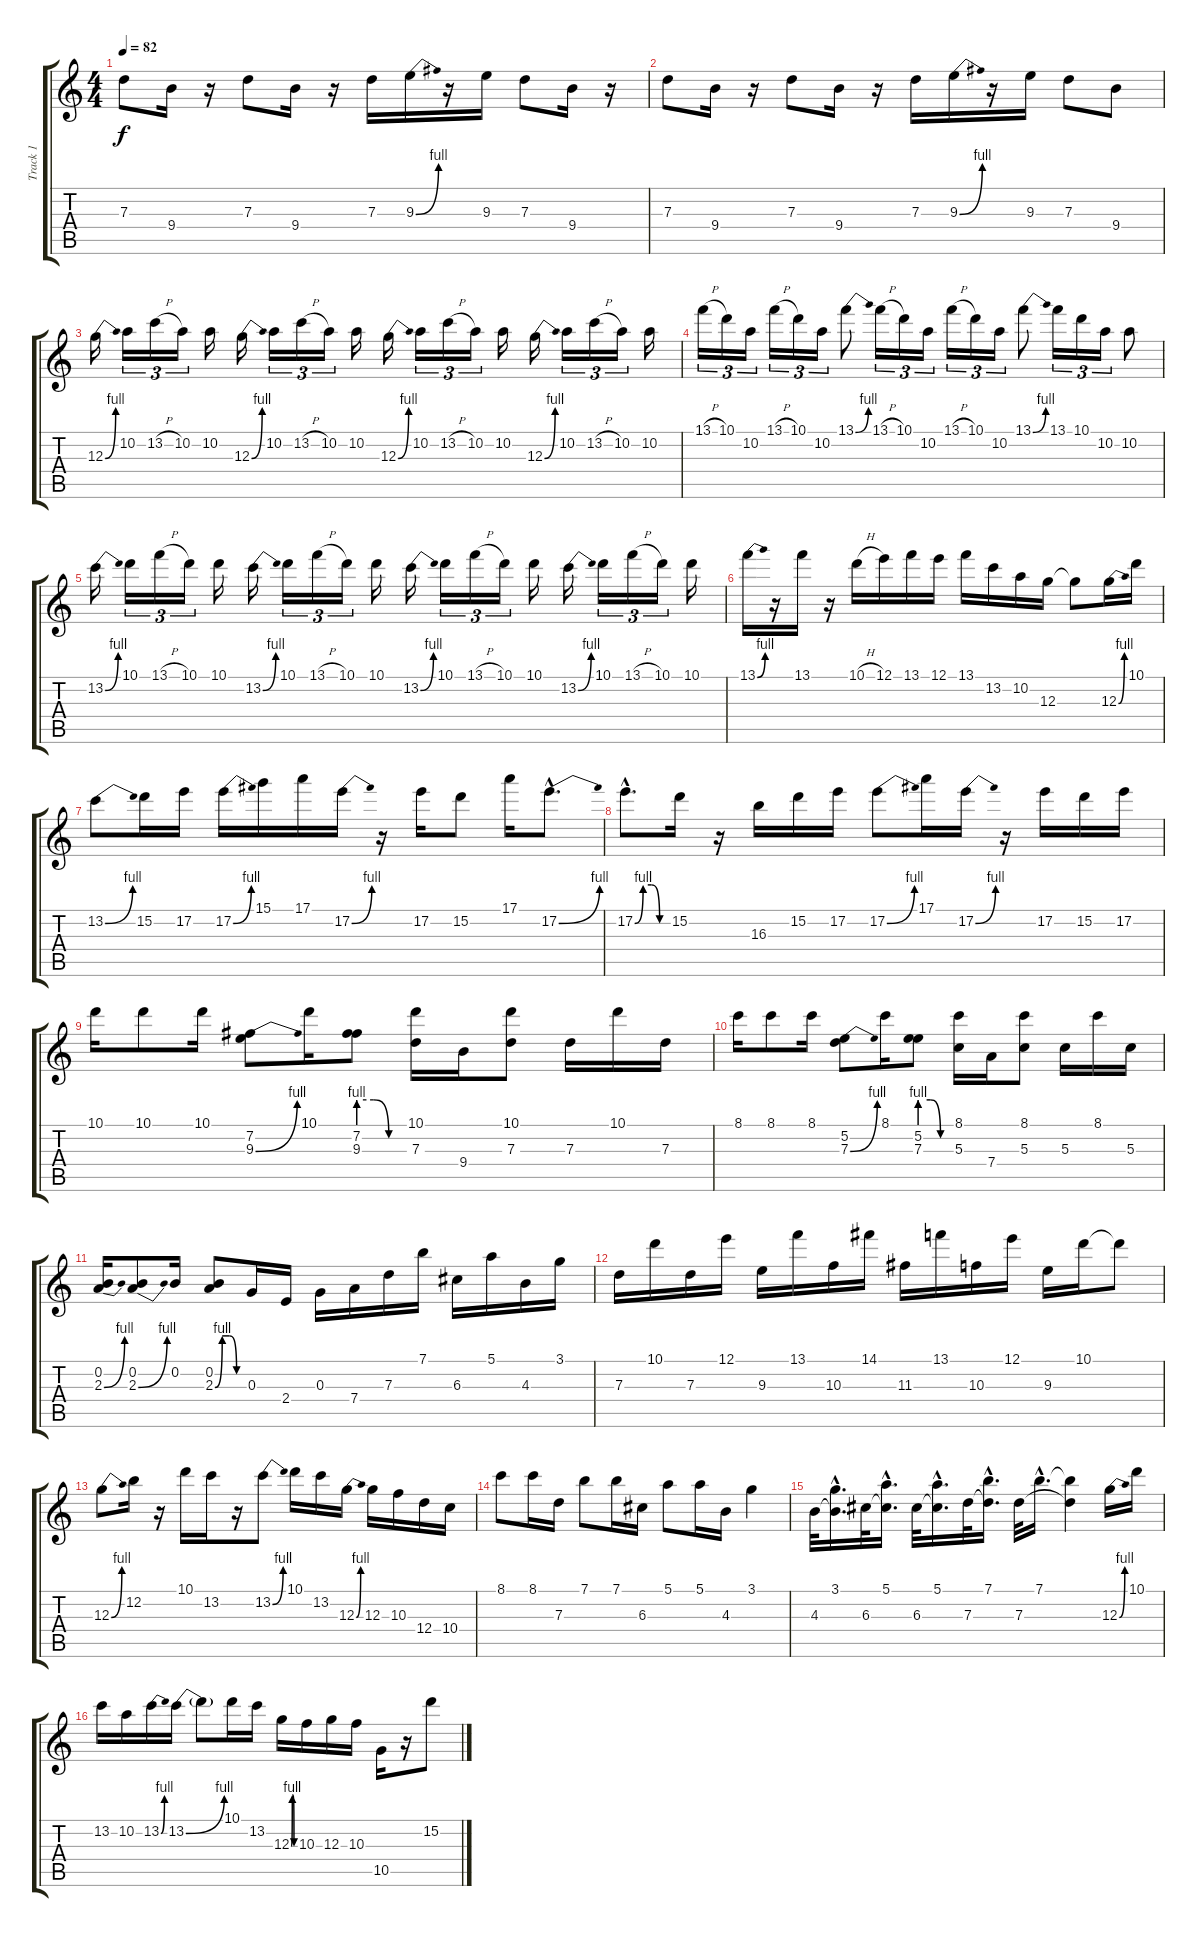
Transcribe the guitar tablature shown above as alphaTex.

\track ("Track 1" "Track 1") {instrument overdrivenguitar}
\staff {score tabs}
\tuning (E4 B3 G3 D3 A2 E2) {hide}
\ts (4 4)
\tempo 82
\clef g2
\ks c
7.3.8{dy f} 9.4.16 r.16 7.3.8 9.4.16 r.16 7.3.16 9.3{be (bend 0 0 60 4)}.16 r.16 9.3.16 7.3.8 9.4.16 r.16 |
7.3.8 9.4.16 r.16 7.3.8 9.4.16 r.16 7.3.16 9.3{be (bend 0 0 60 4)}.16 r.16 9.3.16 7.3.8 9.4.8 |
12.3{be (bend 0 0 60 4)}.16 10.2.16{tu (3 2)} 13.2{h}.16{tu (3 2)} 10.2.16{tu (3 2)} 10.2.16 12.3{be (bend 0 0 60 4)}.16 10.2.16{tu (3 2)} 13.2{h}.16{tu (3 2)} 10.2.16{tu (3 2)} 10.2.16 12.3{be (bend 0 0 60 4)}.16 10.2.16{tu (3 2)} 13.2{h}.16{tu (3 2)} 10.2.16{tu (3 2)} 10.2.16 12.3{be (bend 0 0 60 4)}.16 10.2.16{tu (3 2)} 13.2{h}.16{tu (3 2)} 10.2.16{tu (3 2)} 10.2.16 |
13.1{h}.16{tu (3 2)} 10.1.16{tu (3 2)} 10.2.16{tu (3 2)} 13.1{h}.16{tu (3 2)} 10.1.16{tu (3 2)} 10.2.16{tu (3 2)} 13.1{be (bend 0 0 60 4)}.8 13.1{h}.16{tu (3 2)} 10.1.16{tu (3 2)} 10.2.16{tu (3 2)} 13.1{h}.16{tu (3 2)} 10.1.16{tu (3 2)} 10.2.16{tu (3 2)} 13.1{be (bend 0 0 60 4)}.8 13.1.16{tu (3 2)} 10.1.16{tu (3 2)} 10.2.16{tu (3 2)} 10.2.8 |
13.2{be (bend 0 0 60 4)}.16 10.1.16{tu (3 2)} 13.1{h}.16{tu (3 2)} 10.1.16{tu (3 2)} 10.1.16 13.2{be (bend 0 0 60 4)}.16 10.1.16{tu (3 2)} 13.1{h}.16{tu (3 2)} 10.1.16{tu (3 2)} 10.1.16 13.2{be (bend 0 0 60 4)}.16 10.1.16{tu (3 2)} 13.1{h}.16{tu (3 2)} 10.1.16{tu (3 2)} 10.1.16 13.2{be (bend 0 0 60 4)}.16 10.1.16{tu (3 2)} 13.1{h}.16{tu (3 2)} 10.1.16{tu (3 2)} 10.1.16 |
13.1{be (bend 0 0 60 4)}.16 r.16 13.1.16 r.16 10.1{h}.16 12.1.16 13.1.16 12.1.16 13.1.16 13.2.16 10.2.16 12.3.16 12.3{t}.8 12.3{be (bend 0 0 60 4)}.16 10.1.16 |
13.2{be (bend 0 0 60 4)}.8 15.2.16 17.2.16 17.2{be (bend 0 0 60 4)}.16 15.1.16 17.1.16 17.2{be (bend 0 0 60 4)}.16 r.16 17.2.16 15.2.8 17.1.16 17.2{be (bend 0 0 60 4) hac}.8{d} |
17.2{be (custom 0 0 15 4 30 4 45 0 60 0) hac}.8{d} 15.2.16 r.16 16.3.16 15.2.16 17.2.16 17.2{be (bend 0 0 60 4)}.8 17.1.16 17.2{be (bend 0 0 60 4)}.16 r.16 17.2.16 15.2.16 17.2.16 |
10.1.16 10.1.8 10.1.16 (7.2 9.3{be (bend 0 0 60 4)}).8 10.1.16 (7.2 9.3{be (custom 0 4 20 4 40 0 60 0)}).8 (10.1 7.3).16 9.4.16 (10.1 7.3).8 7.3.16 10.1.16 7.3.16 |
8.1.16 8.1.8 8.1.16 (5.2 7.3{be (bend 0 0 60 4)}).8 8.1.16 (5.2 7.3{be (custom 0 4 20 4 40 0 60 0)}).8 (8.1 5.3).16 7.4.16 (8.1 5.3).8 5.3.16 8.1.16 5.3.16 |
(0.2 2.3{be (bend 0 0 60 4)}).16 (0.2 2.3{be (bend 0 0 60 4)}).8 0.2.16 (0.2 2.3{be (custom 0 0 15 4 30 4 45 0 60 0)}).8 0.3.16 2.4.16 0.3.16 7.4.16 7.3.16 7.1.16 6.3.16 5.1.16 4.3.16 3.1.16 |
7.3.16 10.1.16 7.3.16 12.1.16 9.3.16 13.1.16 10.3.16 14.1.16 11.3.16 13.1.16 10.3.16 12.1.16 9.3.16 10.1.16 10.1{t}.8 |
12.3{be (bend 0 0 60 4)}.8 12.2.16 r.16 10.1.16 13.2.16 r.16 13.2{be (bend 0 0 60 4)}.8 10.1.16 13.2.16 12.3{be (bend 0 0 60 4)}.16 12.3.16 10.3.16 12.4.16 10.4.16 |
8.1.8 8.1.16 7.3.16 7.1.8 7.1.16 6.3.16 5.1.8 5.1.16 4.3.16 3.1.4 |
4.3.32 (3.1{hac} 4.3{hac t}).16{d} 6.3.32 (5.1{hac} 6.3{hac t}).16{d} 6.3.32 (5.1{hac} 6.3{hac t}).16{d} 7.3.32 (7.1{hac} 7.3{hac t}).16{d} 7.3.32 7.1{hac}.16{d} (7.1{t} 7.3{t}).4 12.3{be (bend 0 0 60 4)}.16 10.1.16 |
13.2.16 10.2.16 13.2{be (bend 0 0 60 4)}.16 13.2{be (bend 0 0 60 4)}.16 13.2{t}.8 10.1.16 13.2.16 12.3{be (custom 0 0 15 4 30 4 45 0 60 0)}.16 10.3.16 12.3.16 10.3.16 10.5.16 r.16 15.2.8
